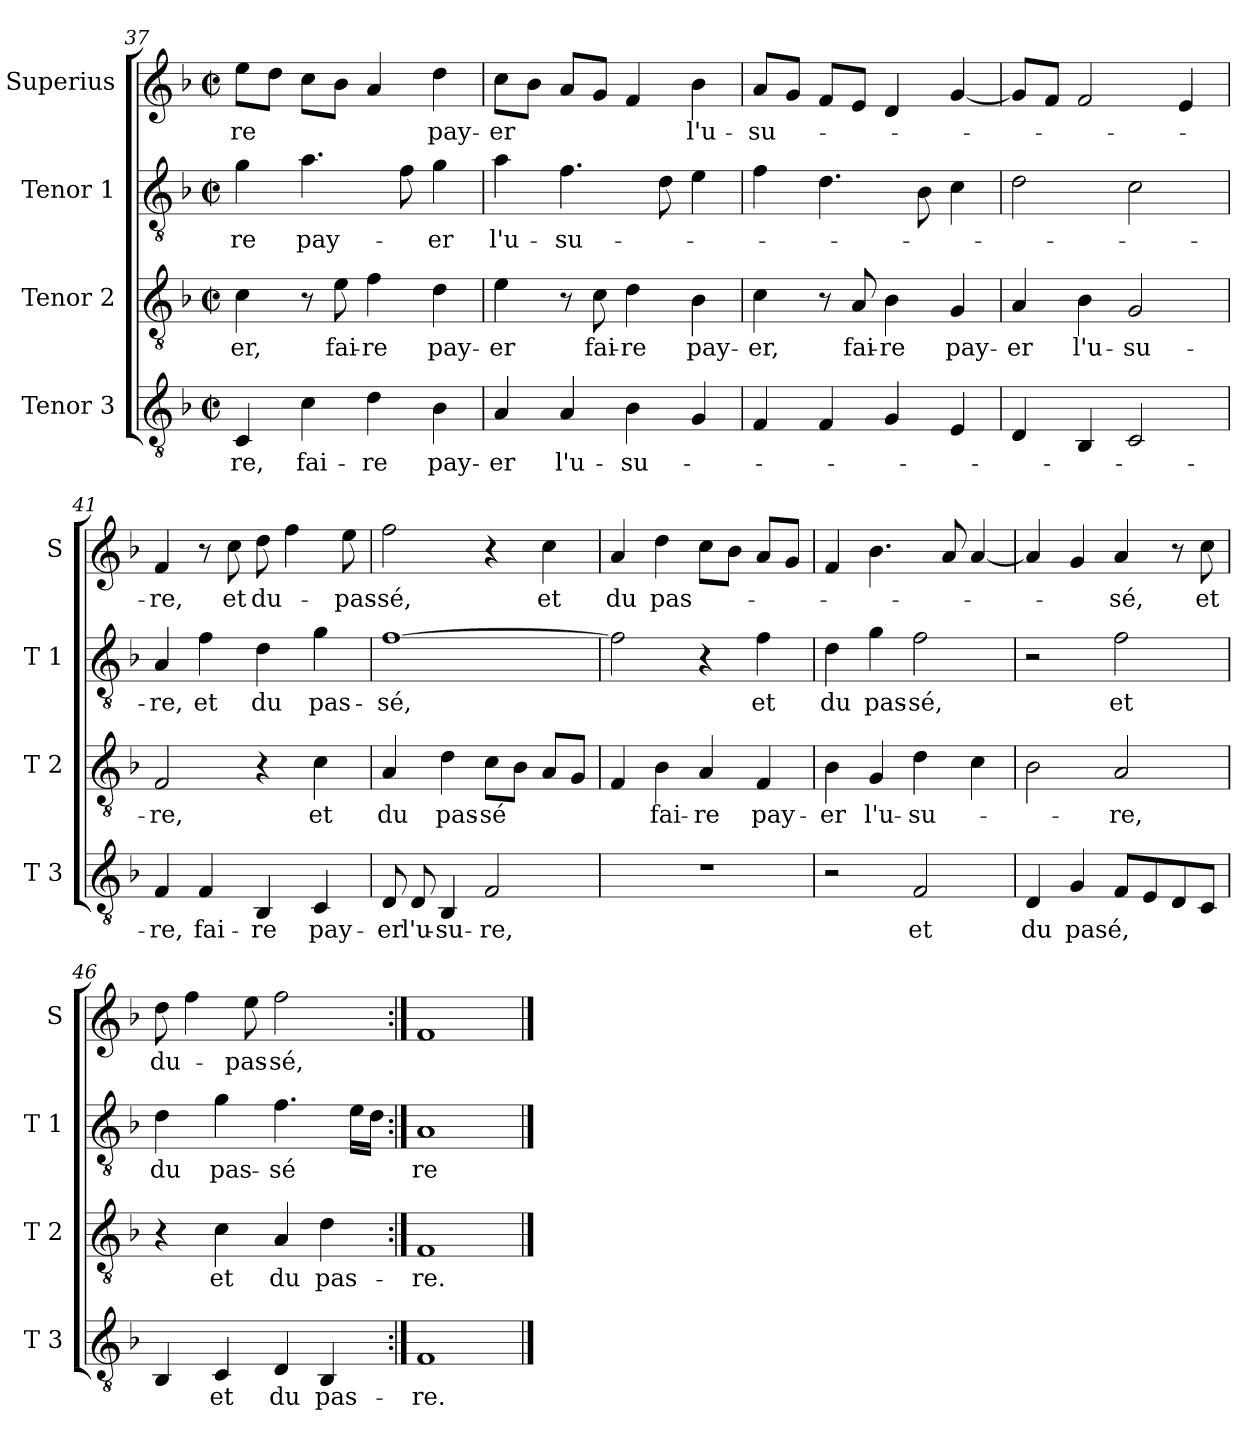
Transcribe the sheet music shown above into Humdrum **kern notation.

**kern	**text	**kern	**text	**kern	**text	**kern	**text
*part4	*part4	*part3	*part3	*part2	*part2	*part1	*part1
*staff4	*staff4	*staff3	*staff3	*staff2	*staff2	*staff1	*staff1
*I"Tenor 3	*	*I"Tenor 2	*	*I"Tenor 1	*	*I"Superius	*
*I'T 3	*	*I'T 2	*	*I'T 1	*	*I'S	*
*clefGv2	*	*clefGv2	*	*clefGv2	*	*clefG2	*
*k[b-]	*	*k[b-]	*	*k[b-]	*	*k[b-]	*
*F:	*	*F:	*	*F:	*	*F:	*
*M2/2	*	*M2/2	*	*M2/2	*	*M2/2	*
*met(c|)	*	*met(c|)	*	*met(c|)	*	*met(c|)	*
=37	=37	=37	=37	=37	=37	=37	=37
4C/	-re,	4c\	-er,	4g\	-re	8ee\L	-re
.	.	.	.	.	.	8dd\J	.
4c\	fai-	8r	.	4.a\	pay-	8cc\L	.
.	.	8e\	fai-	.	.	8b-\J	.
4d\	-re	4f\	-re	.	.	4a/	.
.	.	.	.	8f\	.	.	.
4B-\	pay-	4d\	pay-	4g\	-er	4dd\	pay-
!!LO:LB:g=z
=38	=38	=38	=38	=38	=38	=38	=38
4A/	-er	4e\	-er	4a\	l'u-	8cc\L	-er
.	.	.	.	.	.	8b-\J	.
4A/	l'u-	8r	.	4.f\	-su-	8a/L	.
.	.	8c\	fai-	.	.	8g/J	.
4B-\	-su-	4d\	-re	.	.	4f/	.
.	.	.	.	8d\	.	.	.
4G/	.	4B-\	pay-	4e\	.	4b-\	l'u-
=39	=39	=39	=39	=39	=39	=39	=39
4F/	.	4c\	-er,	4f\	.	8a/L	-su-
.	.	.	.	.	.	8g/J	.
4F/	.	8r	.	4.d\	.	8f/L	.
.	.	8A/	fai-	.	.	8e/J	.
4G/	.	4B-\	-re	.	.	4d/	.
.	.	.	.	8B-\	.	.	.
4E/	.	4G/	pay-	4c\	.	[4g/	.
=40	=40	=40	=40	=40	=40	=40	=40
4D/	.	4A/	-er	2d\	.	8g/L]	.
.	.	.	.	.	.	8f/J	.
4BB-/	.	4B-\	l'u-	.	.	2f/	.
2C/	.	2G/	-su-	2c\	.	.	.
.	.	.	.	.	.	4e/	.
=41	=41	=41	=41	=41	=41	=41	=41
4F/	-re,	2F/	-re,	4A/	-re,	4f/	-re,
4F/	fai-	.	.	4f\	et	8r	.
.	.	.	.	.	.	8cc\	et
4BB-/	-re	4r	.	4d\	du	8dd\	du-
.	.	.	.	.	.	4ff\	.
4C/	pay-	4c\	et	4g\	pas-	.	.
.	.	.	.	.	.	8ee\	-pas-
=42	=42	=42	=42	=42	=42	=42	=42
8D/	-er	4A/	du	[1f	-sé,	2ff\	-sé,
8D/	l'u-	.	.	.	.	.	.
4BB-/	-su-	4d\	pas-	.	.	.	.
2F/	-re,	8c\L	-sé	.	.	4r	.
.	.	8B-\J	.	.	.	.	.
.	.	8A/L	.	.	.	4cc\	et
.	.	8G/J	.	.	.	.	.
!!LO:LB:g=z
=43	=43	=43	=43	=43	=43	=43	=43
1r	.	4F/	.	2f\]	.	4a/	du
.	.	4B-\	fai-	.	.	4dd\	pas-
.	.	4A/	-re	4r	.	8cc\L	.
.	.	.	.	.	.	8b-\J	.
.	.	4F/	pay-	4f\	et	8a/L	.
.	.	.	.	.	.	8g/J	.
=44	=44	=44	=44	=44	=44	=44	=44
2r	.	4B-\	-er	4d\	du	4f/	.
.	.	4G/	l'u-	4g\	pas-	4.b-\	.
2F/	et	4d\	-su-	2f\	-sé,	.	.
.	.	.	.	.	.	8a/	.
.	.	4c\	.	.	.	[4a/	.
=45	=45	=45	=45	=45	=45	=45	=45
4D/	du	2B-\	.	2r	.	4a/]	.
4G/	pasé,	.	.	.	.	4g/	.
8F/L	.	2A/	-re,	2f\	et	4a/	-sé,
8E/	.	.	.	.	.	.	.
8D/	.	.	.	.	.	8r	.
8C/J	.	.	.	.	.	8cc\	et
=46	=46	=46	=46	=46	=46	=46	=46
4BB-/	.	4r	.	4d\	du	8dd\	du-
.	.	.	.	.	.	4ff\	.
4C/	et	4c\	et	4g\	pas-	.	.
.	.	.	.	.	.	8ee\	-pas-
4D/	du	4A/	du	4.f\	-sé	2ff\	-sé,
4BB-/	pas-	4d\	pas-	.	.	.	.
.	.	.	.	16e\LL	.	.	.
.	.	.	.	16d\JJ	.	.	.
=47:|!	=47:|!	=47:|!	=47:|!	=47:|!	=47:|!	=47:|!	=47:|!
1F	-re.-	1F	-re.	1A	re	1f	.
==	==	==	==	==	==	==	==
*-	*-	*-	*-	*-	*-	*-	*-
